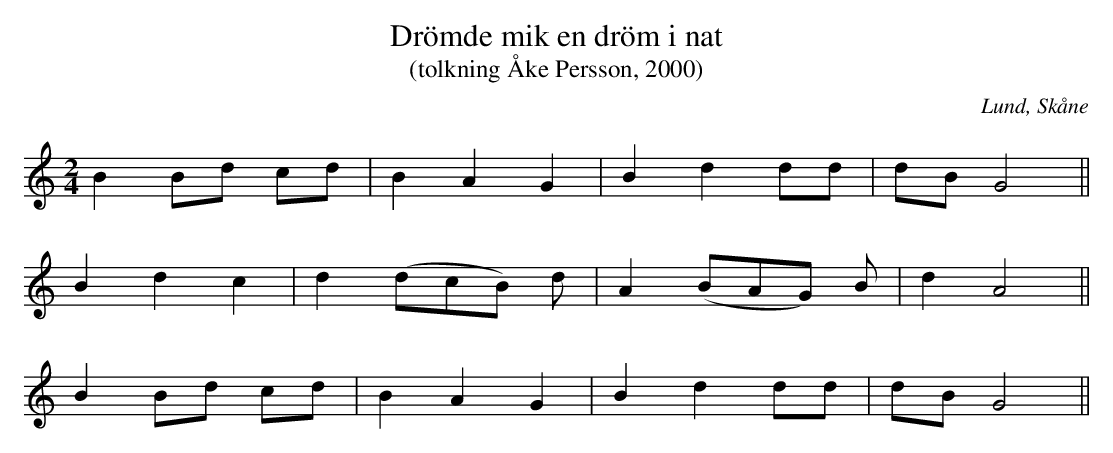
X:1
T:Drömde mik en dröm i nat
T:(tolkning Åke Persson, 2000)
O:Lund, Skåne
M:2/4
L:1/8
K:C
B2 Bd cd | B2 A2 G2 | B2 d2 dd | dB G4 ||
B2 d2 c2 | d2 (dcB) d | A2 (BAG) B | d2 A4 ||
B2 Bd cd | B2 A2 G2 | B2 d2 dd | dB G4 ||
